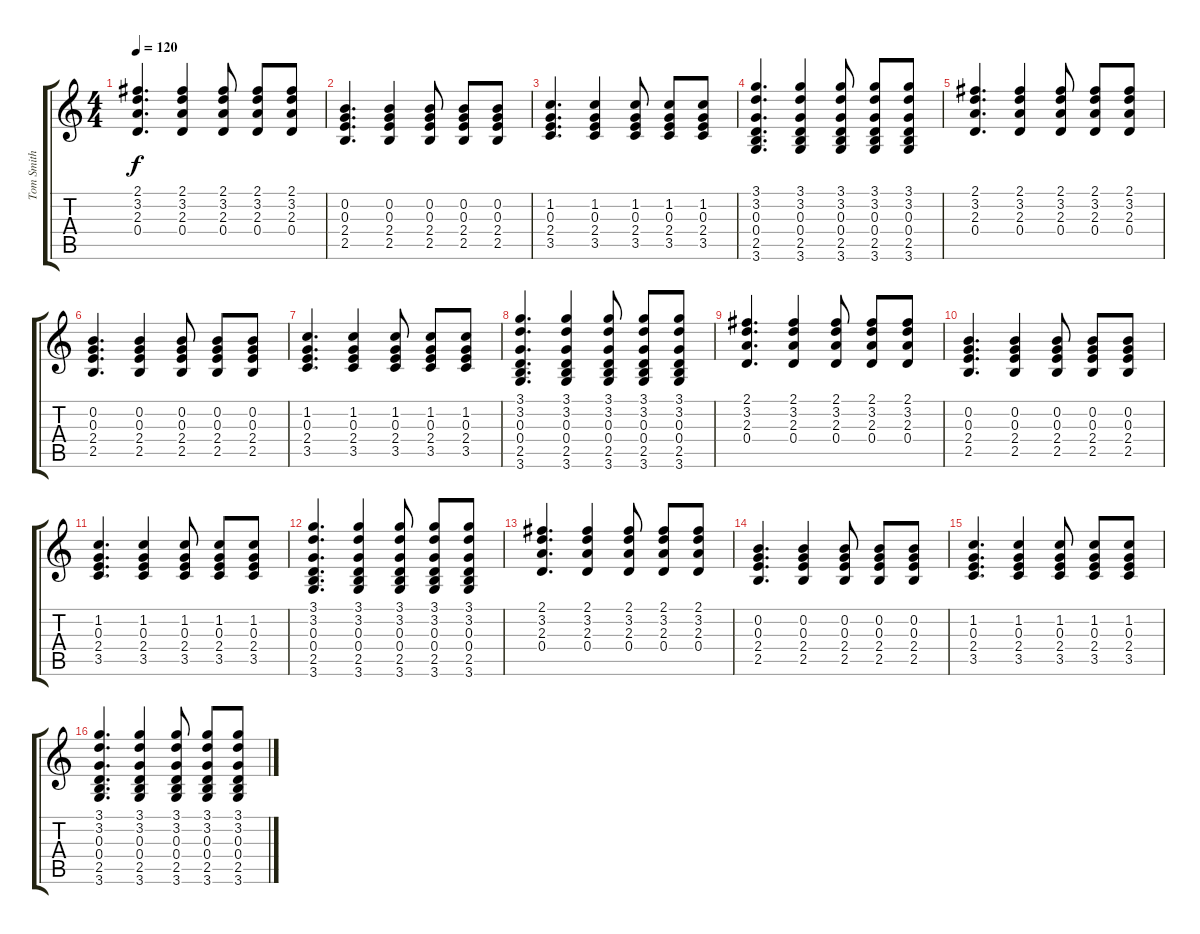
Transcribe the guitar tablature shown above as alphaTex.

\track ("Tom Smith" "Tom Smith") {instrument electricguitarclean}
\staff {score tabs}
\tuning (E4 B3 G3 D3 A2 E2) {hide}
\ts (4 4)
\tempo 120
\clef g2
\ks c
(2.1 3.2 2.3 0.4).4{d dy f} (2.1 3.2 2.3 0.4).4 (2.1 3.2 2.3 0.4).8 (2.1 3.2 2.3 0.4).8 (2.1 3.2 2.3 0.4).8 |
(0.2 0.3 2.4 2.5).4{d} (0.2 0.3 2.4 2.5).4 (0.2 0.3 2.4 2.5).8 (0.2 0.3 2.4 2.5).8 (0.2 0.3 2.4 2.5).8 |
(1.2 0.3 2.4 3.5).4{d} (1.2 0.3 2.4 3.5).4 (1.2 0.3 2.4 3.5).8 (1.2 0.3 2.4 3.5).8 (1.2 0.3 2.4 3.5).8 |
(3.1 3.2 0.3 0.4 2.5 3.6).4{d} (3.1 3.2 0.3 0.4 2.5 3.6).4 (3.1 3.2 0.3 0.4 2.5 3.6).8 (3.1 3.2 0.3 0.4 2.5 3.6).8 (3.1 3.2 0.3 0.4 2.5 3.6).8 |
(2.1 3.2 2.3 0.4).4{d} (2.1 3.2 2.3 0.4).4 (2.1 3.2 2.3 0.4).8 (2.1 3.2 2.3 0.4).8 (2.1 3.2 2.3 0.4).8 |
(0.2 0.3 2.4 2.5).4{d} (0.2 0.3 2.4 2.5).4 (0.2 0.3 2.4 2.5).8 (0.2 0.3 2.4 2.5).8 (0.2 0.3 2.4 2.5).8 |
(1.2 0.3 2.4 3.5).4{d} (1.2 0.3 2.4 3.5).4 (1.2 0.3 2.4 3.5).8 (1.2 0.3 2.4 3.5).8 (1.2 0.3 2.4 3.5).8 |
(3.1 3.2 0.3 0.4 2.5 3.6).4{d} (3.1 3.2 0.3 0.4 2.5 3.6).4 (3.1 3.2 0.3 0.4 2.5 3.6).8 (3.1 3.2 0.3 0.4 2.5 3.6).8 (3.1 3.2 0.3 0.4 2.5 3.6).8 |
(2.1 3.2 2.3 0.4).4{d} (2.1 3.2 2.3 0.4).4 (2.1 3.2 2.3 0.4).8 (2.1 3.2 2.3 0.4).8 (2.1 3.2 2.3 0.4).8 |
(0.2 0.3 2.4 2.5).4{d} (0.2 0.3 2.4 2.5).4 (0.2 0.3 2.4 2.5).8 (0.2 0.3 2.4 2.5).8 (0.2 0.3 2.4 2.5).8 |
(1.2 0.3 2.4 3.5).4{d} (1.2 0.3 2.4 3.5).4 (1.2 0.3 2.4 3.5).8 (1.2 0.3 2.4 3.5).8 (1.2 0.3 2.4 3.5).8 |
(3.1 3.2 0.3 0.4 2.5 3.6).4{d} (3.1 3.2 0.3 0.4 2.5 3.6).4 (3.1 3.2 0.3 0.4 2.5 3.6).8 (3.1 3.2 0.3 0.4 2.5 3.6).8 (3.1 3.2 0.3 0.4 2.5 3.6).8 |
(2.1 3.2 2.3 0.4).4{d} (2.1 3.2 2.3 0.4).4 (2.1 3.2 2.3 0.4).8 (2.1 3.2 2.3 0.4).8 (2.1 3.2 2.3 0.4).8 |
(0.2 0.3 2.4 2.5).4{d} (0.2 0.3 2.4 2.5).4 (0.2 0.3 2.4 2.5).8 (0.2 0.3 2.4 2.5).8 (0.2 0.3 2.4 2.5).8 |
(1.2 0.3 2.4 3.5).4{d} (1.2 0.3 2.4 3.5).4 (1.2 0.3 2.4 3.5).8 (1.2 0.3 2.4 3.5).8 (1.2 0.3 2.4 3.5).8 |
(3.1 3.2 0.3 0.4 2.5 3.6).4{d} (3.1 3.2 0.3 0.4 2.5 3.6).4 (3.1 3.2 0.3 0.4 2.5 3.6).8 (3.1 3.2 0.3 0.4 2.5 3.6).8 (3.1 3.2 0.3 0.4 2.5 3.6).8
